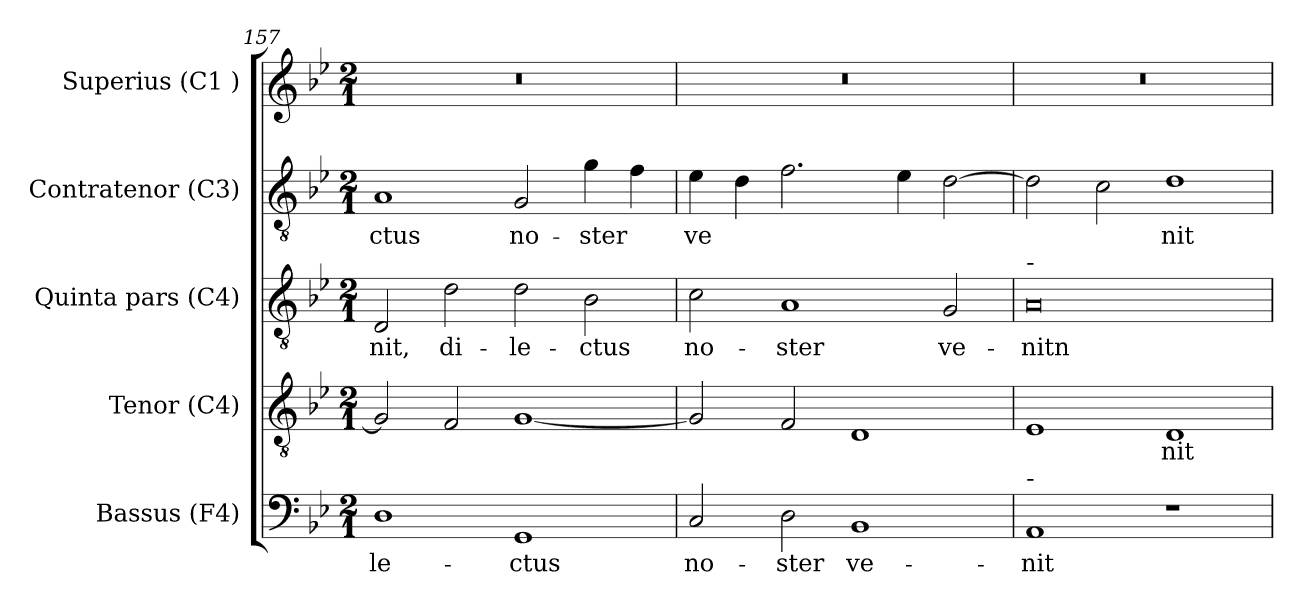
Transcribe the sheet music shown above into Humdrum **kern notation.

**kern	**text	**kern	**text	**kern	**text	**kern	**text	**kern
*part5	*part5	*part4	*part4	*part3	*part3	*part2	*part2	*part1
*staff5	*staff5	*staff4	*staff4	*staff3	*staff3	*staff2	*staff2	*staff1
*I"Bassus (F4)	*	*I"Tenor (C4)	*	*I"Quinta pars (C4)	*	*I"Contratenor (C3)	*	*I"Superius (C1 )
*I'B.	*	*I'T.	*	*I'QP.	*	*I'Ct.	*	*I'S.
*clefF4	*	*clefGv2	*	*clefGv2	*	*clefGv2	*	*clefG2
*k[b-e-]	*	*k[b-e-]	*	*k[b-e-]	*	*k[b-e-]	*	*k[b-e-]
*B-:	*	*B-:	*	*B-:	*	*B-:	*	*B-:
*M2/1	*	*M2/1	*	*M2/1	*	*M2/1	*	*M2/1
=157	=157	=157	=157	=157	=157	=157	=157	=157
!	!LO:LY:b:cj	!	!LO:LY:b:cj	!	!LO:LY:b:cj	!	!LO:LY:b:cj	!
1D	-le-	2G/]	--	2D/	-nit,	1A	-ctus	0r
!	!	!	!LO:LY:b:cj	!	!LO:LY:b:cj	!	!	!
.	.	2F/	--	2d\	di-	.	.	.
!	!LO:LY:b:cj	!	!LO:LY:b:cj	!	!LO:LY:b:cj	!	!LO:LY:b:cj	!
1GG	-ctus	[<1G	--	2d\	-le-	2G/	no-	.
!	!	!	!	!	!LO:LY:b:cj	!	!LO:LY:b:cj	!
.	.	.	.	2B-\	-ctus	4g\	-ster	.
!	!	!	!	!	!	!	!LO:LY:b:cj	!
.	.	.	.	.	.	4f\	.	.
=158	=158	=158	=158	=158	=158	=158	=158	=158
!	!LO:LY:b:cj	!	!LO:LY:b:cj	!	!LO:LY:b:cj	!	!LO:LY:b:cj	!
2C/	no-	2G/]	--	2c\	no-	4e-\	ve-	0r
!	!	!	!	!	!	!	!LO:LY:b:cj	!
.	.	.	.	.	.	4d\	--	.
!	!LO:LY:b:cj	!	!LO:LY:b:cj	!	!LO:LY:b:cj	!	!LO:LY:b:cj	!
2D\	-ster	2F/	--	1A	-ster	2.f\	--	.
!	!LO:LY:b:cj	!	!LO:LY:b:cj	!	!	!	!	!
1BB-	ve-	1D	--	.	.	.	.	.
!	!	!	!	!	!	!	!LO:LY:b:cj	!
.	.	.	.	.	.	4e-\	--	.
!	!	!	!	!	!LO:LY:b:cj	!	!LO:LY:b:cj	!
.	.	.	.	2G/	ve-	[<2d\	--	.
!!LO:PB:g=z
=159	=159	=159	=159	=159	=159	=159	=159	=159
!	!	!	!	!LO:TX:a:t=-	!	!	!	!
!LO:TX:a:t=-	!	!	!	!	!	!	!	!
!	!LO:LY:b:cj	!	!LO:LY:b:cj	!	!LO:LY:b:cj	!	!LO:LY:b:cj	!
1AA	-nit	1E-	--	0A	-nitn	2d\]	--	0r
!	!	!	!	!	!	!	!LO:LY:b:cj	!
.	.	.	.	.	.	2c\	--	.
!	!	!	!LO:LY:b:cj	!	!	!	!LO:LY:b:cj	!
1r	.	1D	-nit	.	.	1d	-nit	.
=	=	=	=	=	=	=	=	=
*-	*-	*-	*-	*-	*-	*-	*-	*-
